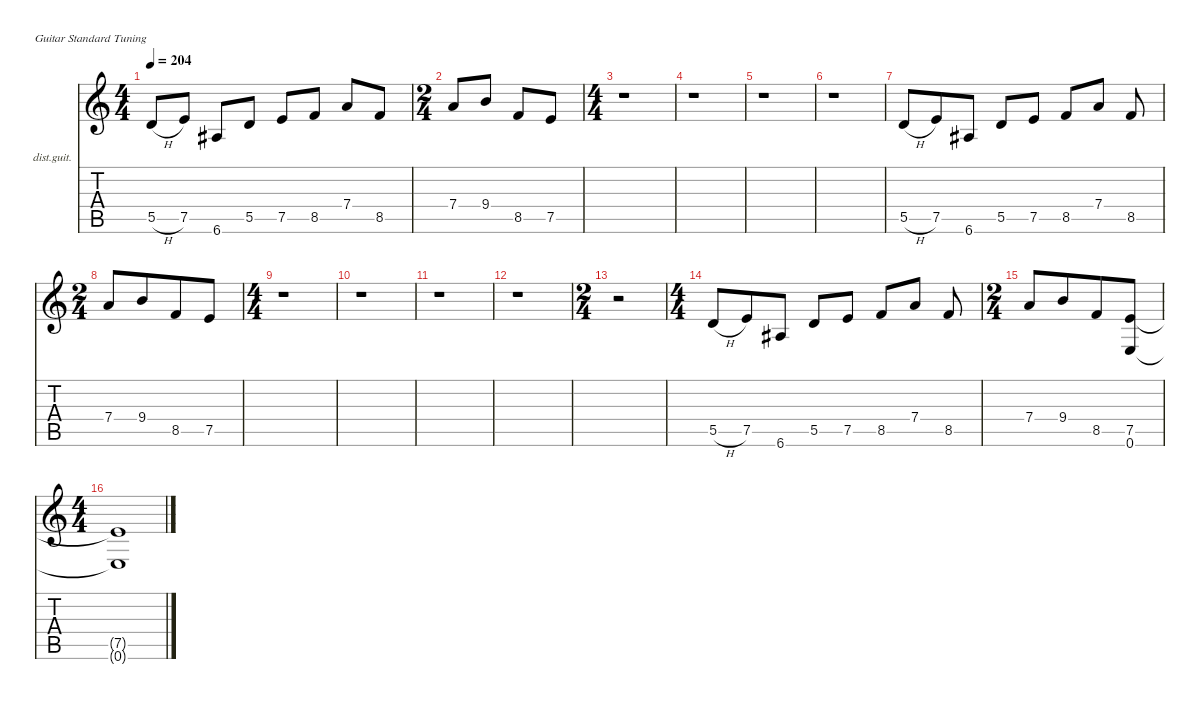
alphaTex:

\defaultSystemsLayout 4
\hideDynamics
\bracketExtendMode nobrackets
\firstSystemTrackNameOrientation horizontal
\otherSystemsTrackNameOrientation horizontal
\track ("Guitar 1" "dist.guit.") {mute instrument distortionguitar}
\staff {score tabs}
\tuning (E4 B3 G3 D3 A2 E2)
\ts (4 4)
\beaming (8 2 2 2 2)
\tempo 204
\clef g2
\ks c
5.5{h}.8{dy mf instrument distortionguitar beam Up} 7.5.8{beam Up} 6.6{acc #}.8{beam Up} 5.5.8{dy f beam Up} 7.5.8{dy mf beam Up} 8.5.8{beam Up} 7.4.8{dy f beam Up} 8.5.8{beam Up} |
\ts (2 4)
\beaming (8 2 2)
7.4.8{beam Up} 9.4.8{beam Up} 8.5.8{beam Up} 7.5.8{beam Up} |
\ts (4 4)
\beaming (8 2 2 2 2)
r.1{beam Down} |
r.1{beam Down} |
r.1{beam Down} |
r.1{beam Down} |
\beaming (8 3 2 2 1)
5.5{h}.8{dy mf beam Up} 7.5.8{beam Up} 6.6{acc #}.8{beam Up} 5.5.8{dy f beam Up} 7.5.8{dy mf beam Up} 8.5.8{beam Up} 7.4.8{dy f beam Up} 8.5.8{beam Up} |
\ts (2 4)
\beaming (8 4)
7.4.8{beam Up} 9.4.8{beam Up} 8.5.8{beam Up} 7.5.8{beam Up} |
\ts (4 4)
\beaming (8 3 2 2 1)
r.1{beam Down} |
\beaming (8 2 2 2 2)
r.1{beam Down} |
r.1{beam Down} |
r.1{beam Down} |
\ts (2 4)
\beaming (8 2 2)
r.2{beam Down} |
\ts (4 4)
\beaming (8 3 2 2 1)
5.5{h}.8{dy mf beam Up} 7.5.8{beam Up} 6.6{acc #}.8{beam Up} 5.5.8{dy f beam Up} 7.5.8{dy mf beam Up} 8.5.8{beam Up} 7.4.8{dy f beam Up} 8.5.8{beam Up} |
\ts (2 4)
\beaming (8 4)
7.4.8{beam Up} 9.4.8{beam Up} 8.5.8{beam Up} (7.5 0.6).8{beam Up} |
\ts (4 4)
\beaming (8 2 2 2 2)
(7.5{t} 0.6{t}).1{beam Up}
